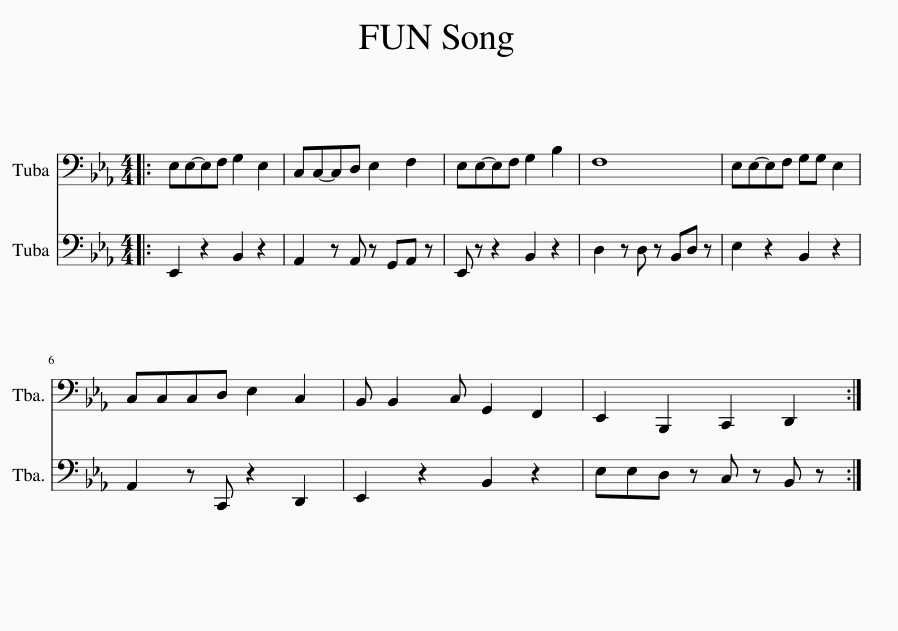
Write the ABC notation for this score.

X:1
%%score 1 2
L:1/8
M:4/4
I:linebreak $
K:Eb
V:1 bass
V:2 bass
V:1
|: E,E,-E,F, G,2 E,2 | C,C,-C,D, E,2 F,2 | E,E,-E,F, G,2 B,2 | F,8 | E,E,-E,F, G,G, E,2 |$ %5
 C,C,C,D, E,2 C,2 | B,, B,,2 C, G,,2 F,,2 | E,,2 B,,,2 C,,2 D,,2 :| %8
V:2
|: E,,2 z2 B,,2 z2 | A,,2 z A,, z G,,A,, z | E,, z z2 B,,2 z2 | D,2 z D, z B,,D, z | E,2 z2 B,,2 z2 |$ %5
 A,,2 z C,, z2 D,,2 | E,,2 z2 B,,2 z2 | E,E,D, z C, z B,, z :| %8
